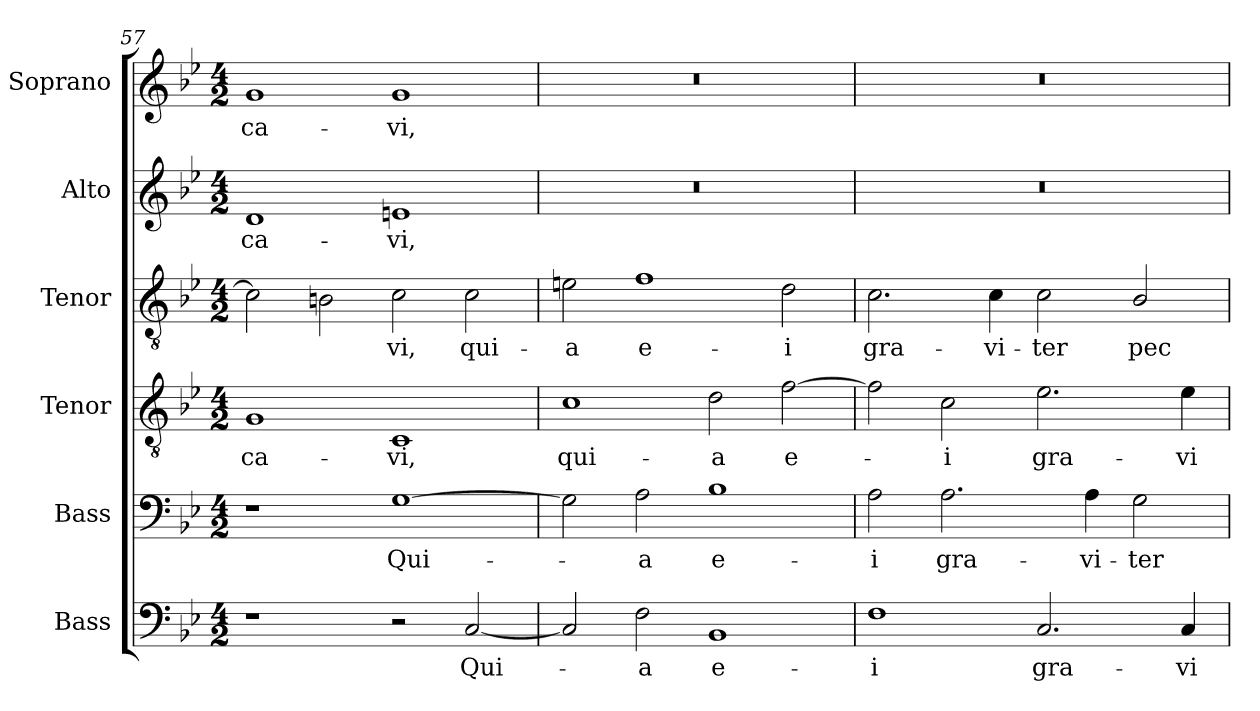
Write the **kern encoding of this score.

**kern	**text	**kern	**text	**kern	**text	**kern	**text	**kern	**text	**kern	**text
*part6	*part6	*part5	*part5	*part4	*part4	*part3	*part3	*part2	*part2	*part1	*part1
*staff6	*staff6	*staff5	*staff5	*staff4	*staff4	*staff3	*staff3	*staff2	*staff2	*staff1	*staff1
*I"Bass	*	*I"Bass	*	*I"Tenor	*	*I"Tenor	*	*I"Alto	*	*I"Soprano	*
*I'B2.	*	*I'B1.	*	*I'T2.	*	*I'T1.	*	*I'A.	*	*I'S.	*
*clefF4	*	*clefF4	*	*clefGv2	*	*clefGv2	*	*clefG2	*	*clefG2	*
*	*	*	*	*ITrd7c12	*	*ITrd7c12	*	*	*	*	*
*k[b-e-]	*	*k[b-e-]	*	*k[b-e-]	*	*k[b-e-]	*	*k[b-e-]	*	*k[b-e-]	*
*B-:	*	*B-:	*	*B-:	*	*B-:	*	*B-:	*	*B-:	*
*M4/2	*	*M4/2	*	*M4/2	*	*M4/2	*	*M4/2	*	*M4/2	*
=57	=57	=57	=57	=57	=57	=57	=57	=57	=57	=57	=57
!	!	!	!	!	!LO:LY:b:color=#000000	!	!	!	!	!	!
!	!	!	!	!	!	!	!	!	!LO:LY:b:color=#000000	!	!
!	!	!	!	!	!	!	!	!	!	!	!LO:LY:b:color=#000000
1r	.	1r	.	1GGi	-ca-	2Ci\]	.	1di	-ca-	1gi	-ca-
.	.	.	.	.	.	2BBni\	.	.	.	.	.
!	!	!	!LO:LY:b:color=#000000	!	!	!	!	!	!	!	!
!	!	!	!	!	!LO:LY:b:color=#000000	!	!	!	!	!	!
!	!	!	!	!	!	!	!LO:LY:b:color=#000000	!	!	!	!
!	!	!	!	!	!	!	!	!	!LO:LY:b:color=#000000	!	!
!	!	!	!	!	!	!	!	!	!	!	!LO:LY:b:color=#000000
2r	.	[>1Gi	Qui-	1CCi	-vi,	2Ci\	-vi,	1eni	-vi,	1gi	-vi,
!	!LO:LY:b:color=#000000	!	!	!	!	!	!	!	!	!	!
!	!	!	!	!	!	!	!LO:LY:b:color=#000000	!	!	!	!
[<2Ci/	Qui-	.	.	.	.	2Ci\	qui-	.	.	.	.
=58	=58	=58	=58	=58	=58	=58	=58	=58	=58	=58	=58
!	!	!	!	!	!LO:LY:b:color=#000000	!	!	!	!	!	!
!	!	!	!	!	!	!	!LO:LY:b:color=#000000	!LO:N:vis=1	!	!LO:N:vis=1	!
2Ci/]	.	2Gi\]	.	1Ci	qui-	2Eni\	-a	0r	.	0r	.
!	!LO:LY:b:color=#000000	!	!	!	!	!	!	!	!	!	!
!	!	!	!LO:LY:b:color=#000000	!	!	!	!	!	!	!	!
!	!	!	!	!	!	!	!LO:LY:b:color=#000000	!	!	!	!
2Fi\	-a	2Ai\	-a	.	.	1Fi	e-	.	.	.	.
!	!LO:LY:b:color=#000000	!	!	!	!	!	!	!	!	!	!
!	!	!	!LO:LY:b:color=#000000	!	!	!	!	!	!	!	!
!	!	!	!	!	!LO:LY:b:color=#000000	!	!	!	!	!	!
1BB-i	e-	1B-i	e-	2Di\	-a	.	.	.	.	.	.
!	!	!	!	!	!LO:LY:b:color=#000000	!	!	!	!	!	!
!	!	!	!	!	!	!	!LO:LY:b:color=#000000	!	!	!	!
.	.	.	.	[>2Fi\	e-	2Di\	-i	.	.	.	.
=59	=59	=59	=59	=59	=59	=59	=59	=59	=59	=59	=59
!	!LO:LY:b:color=#000000	!	!	!	!	!	!	!	!	!	!
!	!	!	!LO:LY:b:color=#000000	!	!	!	!	!	!	!	!
!	!	!	!	!	!	!	!LO:LY:b:color=#000000	!LO:N:vis=1	!	!LO:N:vis=1	!
1Fi	-i	2Ai\	-i	2Fi\]	.	2.Ci\	gra-	0r	.	0r	.
!	!	!	!LO:LY:b:color=#000000	!	!	!	!	!	!	!	!
!	!	!	!	!	!LO:LY:b:color=#000000	!	!	!	!	!	!
.	.	2.Ai\	gra-	2Ci\	-i	.	.	.	.	.	.
!	!	!	!	!	!	!	!LO:LY:b:color=#000000	!	!	!	!
.	.	.	.	.	.	4Ci\	-vi-	.	.	.	.
!	!LO:LY:b:color=#000000	!	!	!	!	!	!	!	!	!	!
!	!	!	!	!	!LO:LY:b:color=#000000	!	!	!	!	!	!
!	!	!	!	!	!	!	!LO:LY:b:color=#000000	!	!	!	!
2.Ci/	gra-	.	.	2.E-i\	gra-	2Ci\	-ter	.	.	.	.
!	!	!	!LO:LY:b:color=#000000	!	!	!	!	!	!	!	!
.	.	4Ai\	-vi-	.	.	.	.	.	.	.	.
!	!	!	!LO:LY:b:color=#000000	!	!	!	!	!	!	!	!
!	!	!	!	!	!	!	!LO:LY:b:color=#000000	!	!	!	!
.	.	2Gi\	-ter	.	.	2BB-i/	pec-	.	.	.	.
!	!LO:LY:b:color=#000000	!	!	!	!	!	!	!	!	!	!
!	!	!	!	!	!LO:LY:b:color=#000000	!	!	!	!	!	!
4Ci/	-vi-	.	.	4E-i\	-vi-	.	.	.	.	.	.
=	=	=	=	=	=	=	=	=	=	=	=
*-	*-	*-	*-	*-	*-	*-	*-	*-	*-	*-	*-
